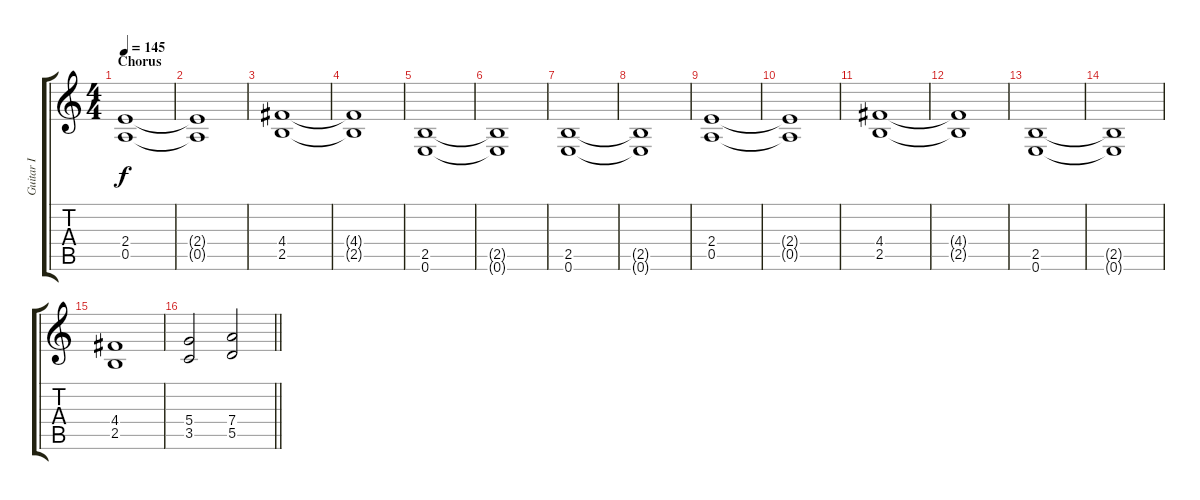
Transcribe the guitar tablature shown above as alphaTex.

\track ("Guitar I" "Guitar I") {instrument distortionguitar}
\staff {score tabs}
\tuning (E4 B3 G3 D3 A2 E2) {hide}
\ts (4 4)
\section ("" "Chorus")
\tempo 145
\clef g2
\ks c
(2.4 0.5).1{dy f} |
(2.4{t} 0.5{t}).1 |
(4.4 2.5).1 |
(4.4{t} 2.5{t}).1 |
(2.5 0.6).1 |
(2.5{t} 0.6{t}).1 |
(2.5 0.6).1 |
(2.5{t} 0.6{t}).1 |
(2.4 0.5).1 |
(2.4{t} 0.5{t}).1 |
(4.4 2.5).1 |
(4.4{t} 2.5{t}).1 |
(2.5 0.6).1 |
(2.5{t} 0.6{t}).1 |
(4.4 2.5).1 |
\barLineRight lightlight
(5.4 3.5).2 (7.4 5.5).2
